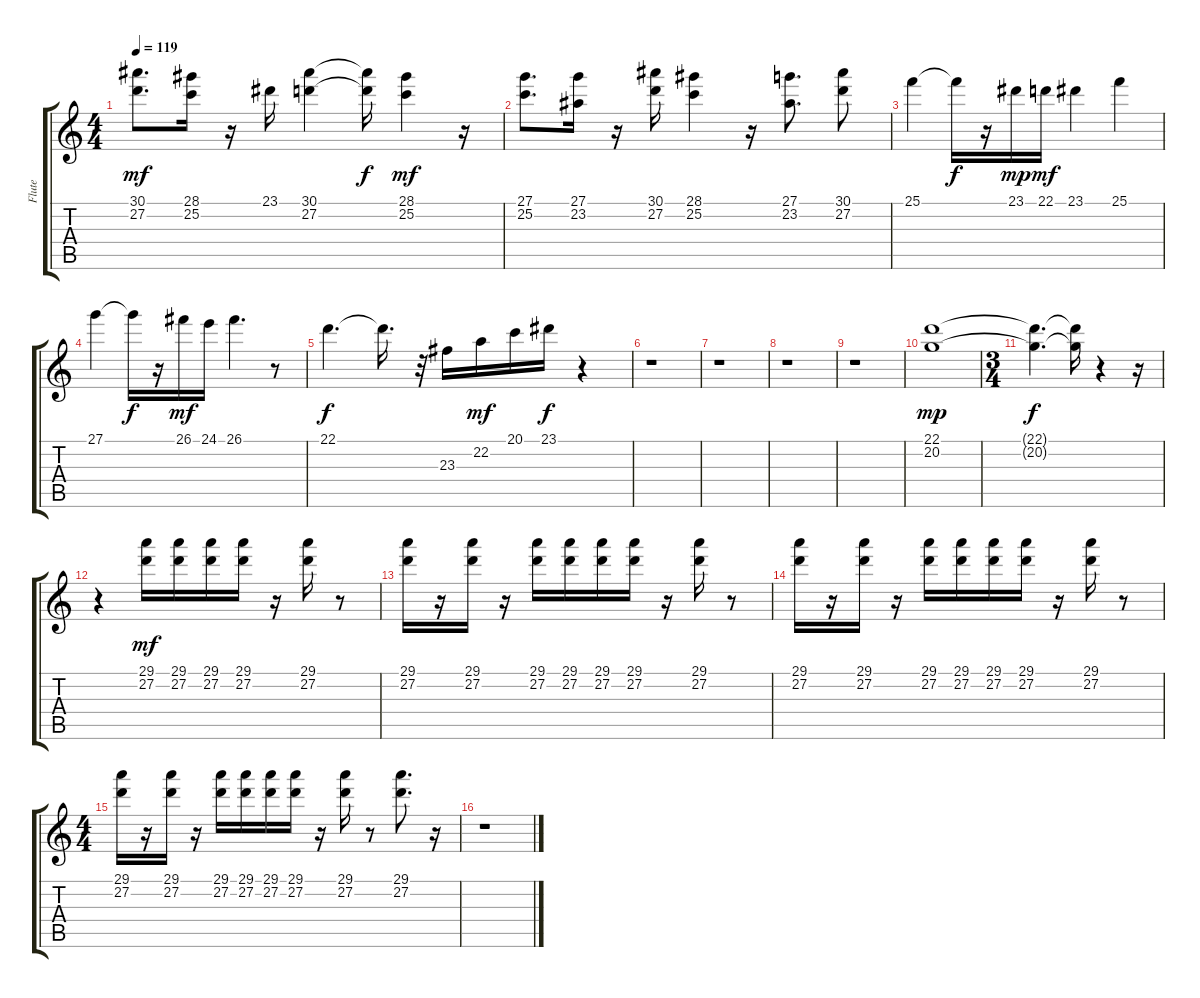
\track ("Flute                           " "Flute     ") {instrument trumpet}
\staff {score tabs}
\tuning (E4 B3 G3 D3 A2 E2) {hide}
\ts (4 4)
\tempo 119
\clef g2
\ks c
(30.1 27.2).8{d dy mf} (28.1 25.2).16 r.16 23.1.16 (30.1 27.2).4 (30.1{t} 27.2{t}).16{dy f} (28.1 25.2).4{dy mf} r.16 |
(27.1 25.2).8{d} (27.1 23.2).16 r.16 (30.1 27.2).16 (28.1 25.2).4 r.16 (27.1 23.2).8{d} (30.1 27.2).8 |
25.1.4 25.1{t}.16{dy f} r.16 23.1.16{dy mp} 22.1.16{dy mf} 23.1.4 25.1.4 |
27.1.4 27.1{t}.16{dy f} r.16 26.1.16{dy mf} 24.1.16 26.1.4{d} r.8 |
22.1.4{d dy f} 22.1{t}.16{d} r.32 23.3.16 22.2.16{dy mf} 20.1.16 23.1.16{dy f} r.4 |
r.1 |
r.1 |
r.1 |
r.1 |
(22.1 20.2).1{dy mp} |
\ts (3 4)
(22.1{t} 20.2{t}).4{d dy f} (22.1{t} 20.2{t}).16 r.4 r.16 |
r.4 (29.1 27.2).16{dy mf} (29.1 27.2).16 (29.1 27.2).16 (29.1 27.2).16 r.16 (29.1 27.2).16 r.8 |
(29.1 27.2).16 r.16 (29.1 27.2).16 r.16 (29.1 27.2).16 (29.1 27.2).16 (29.1 27.2).16 (29.1 27.2).16 r.16 (29.1 27.2).16 r.8 |
(29.1 27.2).16 r.16 (29.1 27.2).16 r.16 (29.1 27.2).16 (29.1 27.2).16 (29.1 27.2).16 (29.1 27.2).16 r.16 (29.1 27.2).16 r.8 |
\ts (4 4)
(29.1 27.2).16 r.16 (29.1 27.2).16 r.16 (29.1 27.2).16 (29.1 27.2).16 (29.1 27.2).16 (29.1 27.2).16 r.16 (29.1 27.2).16 r.8 (29.1 27.2).8{d} r.16 |
r.1
